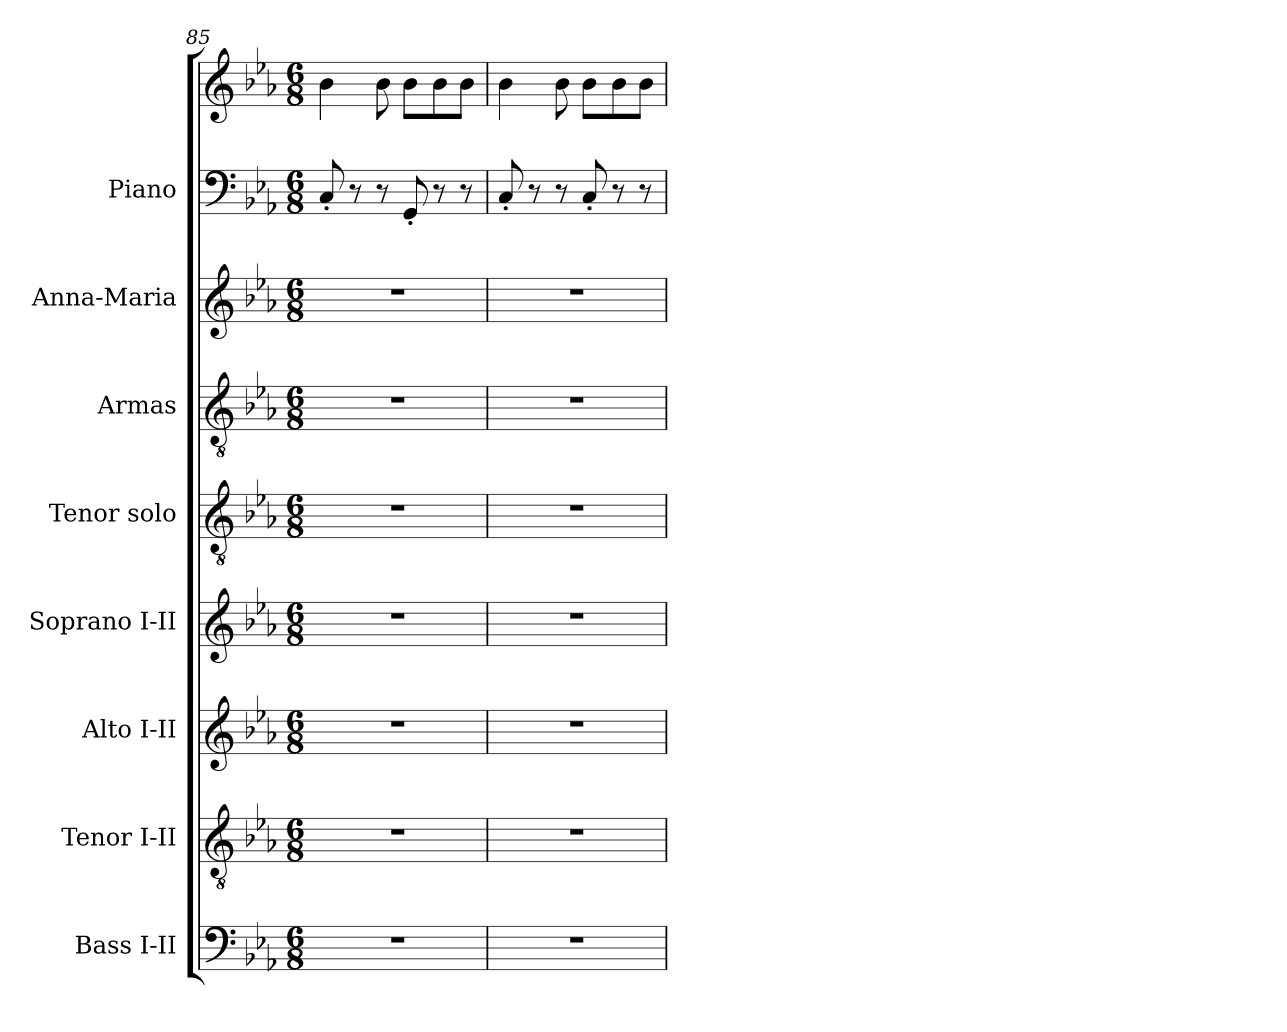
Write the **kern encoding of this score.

**kern	**kern	**kern	**kern	**kern	**kern	**kern	**kern	**kern
*part8	*part7	*part6	*part5	*part4	*part3	*part2	*part1	*part1
*staff9	*staff8	*staff7	*staff6	*staff5	*staff4	*staff3	*staff2	*staff1
*I"Bass I-II	*I"Tenor I-II	*I"Alto I-II	*I"Soprano I-II	*I"Tenor solo	*I"Armas	*I"Anna-Maria	*I"Piano	*
*I'B.	*I'T.	*I'A.	*I'S.	*I'T. Solo	*I'Armas	*I'A-M	*I'Pno.	*
*clefF4	*clefGv2	*clefG2	*clefG2	*clefGv2	*clefGv2	*clefG2	*clefF4	*clefG2
*	*ITrd7c12	*	*	*ITrd7c12	*ITrd7c12	*	*	*
*k[b-e-a-]	*k[b-e-a-]	*k[b-e-a-]	*k[b-e-a-]	*k[b-e-a-]	*k[b-e-a-]	*k[b-e-a-]	*k[b-e-a-]	*k[b-e-a-]
*E-:	*E-:	*E-:	*E-:	*E-:	*E-:	*E-:	*E-:	*E-:
*M6/8	*M6/8	*M6/8	*M6/8	*M6/8	*M6/8	*M6/8	*M6/8	*M6/8
=85	=85	=85	=85	=85	=85	=85	=85	=85
!LO:N:vis=1	!LO:N:vis=1	!LO:N:vis=1	!LO:N:vis=1	!LO:N:vis=1	!LO:N:vis=1	!LO:N:vis=1	!	!
2.r	2.r	2.r	2.r	2.r	2.r	2.r	8C'i/	4b-i\
.	.	.	.	.	.	.	8r	.
.	.	.	.	.	.	.	8r	8b-i\
.	.	.	.	.	.	.	8GG'i/	8b-i\L
.	.	.	.	.	.	.	8r	8b-i\
.	.	.	.	.	.	.	8r	8b-i\J
=86	=86	=86	=86	=86	=86	=86	=86	=86
!LO:N:vis=1	!LO:N:vis=1	!LO:N:vis=1	!LO:N:vis=1	!LO:N:vis=1	!LO:N:vis=1	!LO:N:vis=1	!	!
2.r	2.r	2.r	2.r	2.r	2.r	2.r	8C'i/	4b-i\
.	.	.	.	.	.	.	8r	.
.	.	.	.	.	.	.	8r	8b-i\
.	.	.	.	.	.	.	8C'i/	8b-i\L
.	.	.	.	.	.	.	8r	8b-i\
.	.	.	.	.	.	.	8r	8b-i\J
=	=	=	=	=	=	=	=	=
*-	*-	*-	*-	*-	*-	*-	*-	*-
